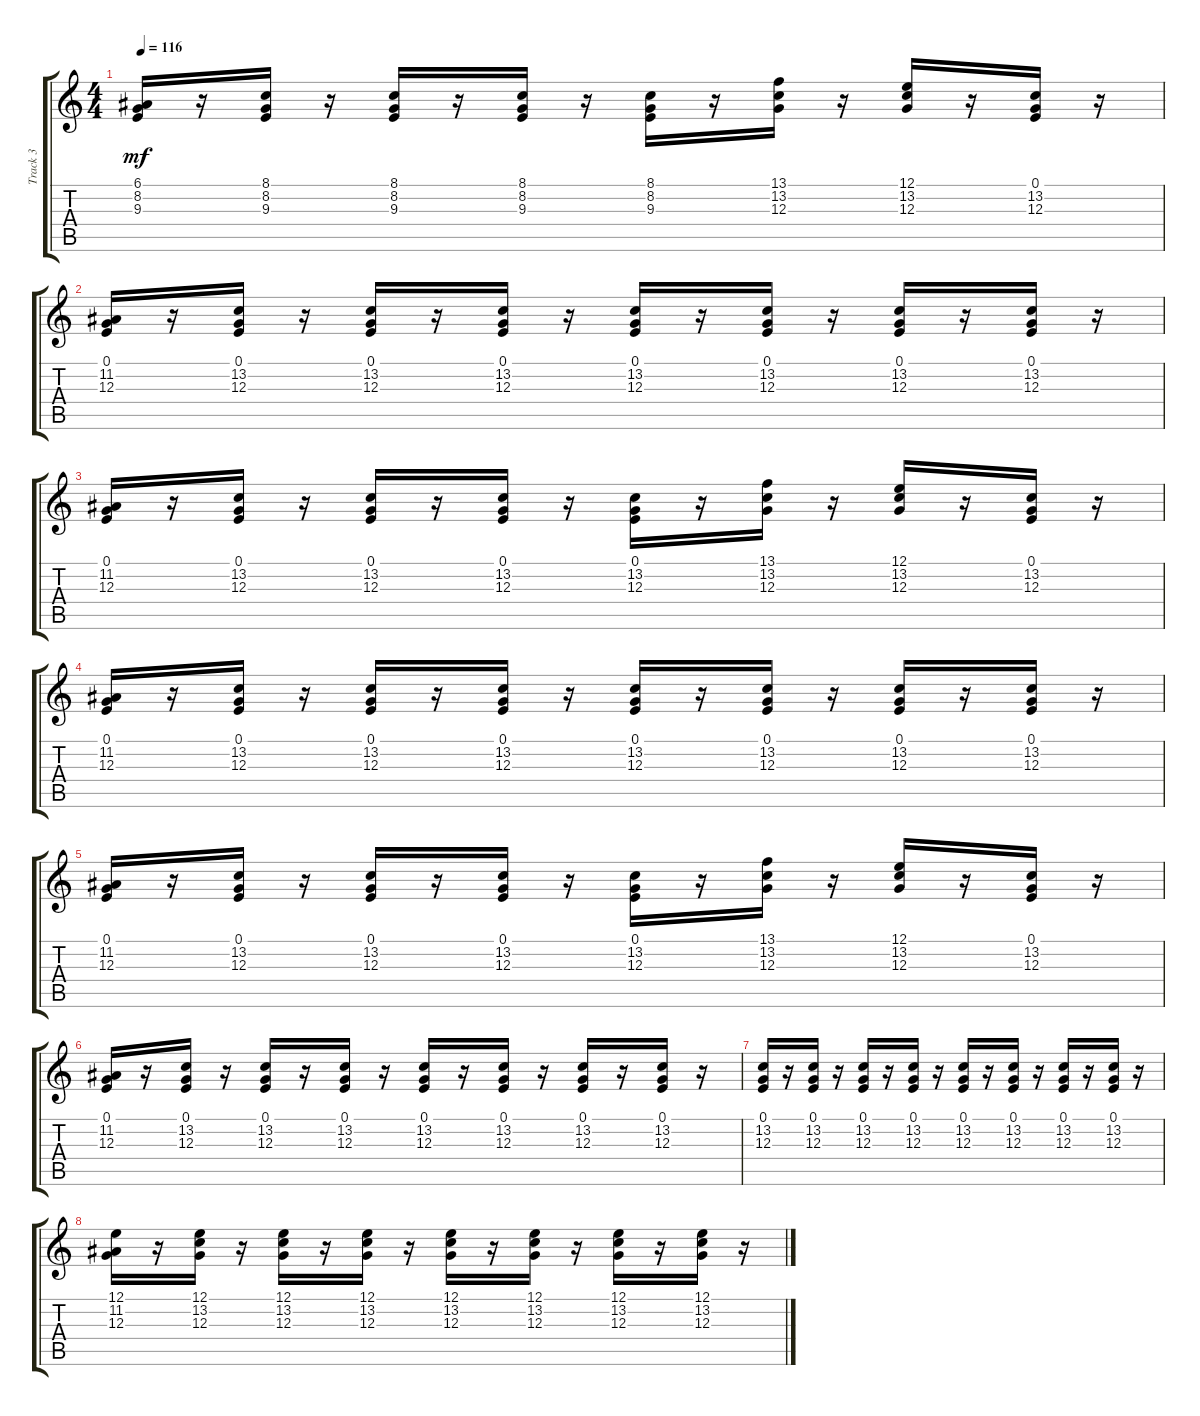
\track ("Track 3" "Track 3") {instrument electricpiano1}
\staff {score tabs}
\tuning (E4 B3 G3 D3 A2 E2) {hide}
\ts (4 4)
\tempo 116
\clef g2
\ks c
(6.1 8.2 9.3).16{dy mf} r.16 (8.1 8.2 9.3).16 r.16 (8.1 8.2 9.3).16 r.16 (8.1 8.2 9.3).16 r.16 (8.1 8.2 9.3).16 r.16 (13.1 13.2 12.3).16 r.16 (12.1 13.2 12.3).16 r.16 (0.1 13.2 12.3).16 r.16 |
(0.1 11.2 12.3).16 r.16 (0.1 13.2 12.3).16 r.16 (0.1 13.2 12.3).16 r.16 (0.1 13.2 12.3).16 r.16 (0.1 13.2 12.3).16 r.16 (0.1 13.2 12.3).16 r.16 (0.1 13.2 12.3).16 r.16 (0.1 13.2 12.3).16 r.16 |
(0.1 11.2 12.3).16 r.16 (0.1 13.2 12.3).16 r.16 (0.1 13.2 12.3).16 r.16 (0.1 13.2 12.3).16 r.16 (0.1 13.2 12.3).16 r.16 (13.1 13.2 12.3).16 r.16 (12.1 13.2 12.3).16 r.16 (0.1 13.2 12.3).16 r.16 |
(0.1 11.2 12.3).16 r.16 (0.1 13.2 12.3).16 r.16 (0.1 13.2 12.3).16 r.16 (0.1 13.2 12.3).16 r.16 (0.1 13.2 12.3).16 r.16 (0.1 13.2 12.3).16 r.16 (0.1 13.2 12.3).16 r.16 (0.1 13.2 12.3).16 r.16 |
(0.1 11.2 12.3).16 r.16 (0.1 13.2 12.3).16 r.16 (0.1 13.2 12.3).16 r.16 (0.1 13.2 12.3).16 r.16 (0.1 13.2 12.3).16 r.16 (13.1 13.2 12.3).16 r.16 (12.1 13.2 12.3).16 r.16 (0.1 13.2 12.3).16 r.16 |
(0.1 11.2 12.3).16 r.16 (0.1 13.2 12.3).16 r.16 (0.1 13.2 12.3).16 r.16 (0.1 13.2 12.3).16 r.16 (0.1 13.2 12.3).16 r.16 (0.1 13.2 12.3).16 r.16 (0.1 13.2 12.3).16 r.16 (0.1 13.2 12.3).16 r.16 |
(0.1 13.2 12.3).16 r.16 (0.1 13.2 12.3).16 r.16 (0.1 13.2 12.3).16 r.16 (0.1 13.2 12.3).16 r.16 (0.1 13.2 12.3).16 r.16 (0.1 13.2 12.3).16 r.16 (0.1 13.2 12.3).16 r.16 (0.1 13.2 12.3).16 r.16 |
(12.1 11.2 12.3).16 r.16 (12.1 13.2 12.3).16 r.16 (12.1 13.2 12.3).16 r.16 (12.1 13.2 12.3).16 r.16 (12.1 13.2 12.3).16 r.16 (12.1 13.2 12.3).16 r.16 (12.1 13.2 12.3).16 r.16 (12.1 13.2 12.3).16 r.16
